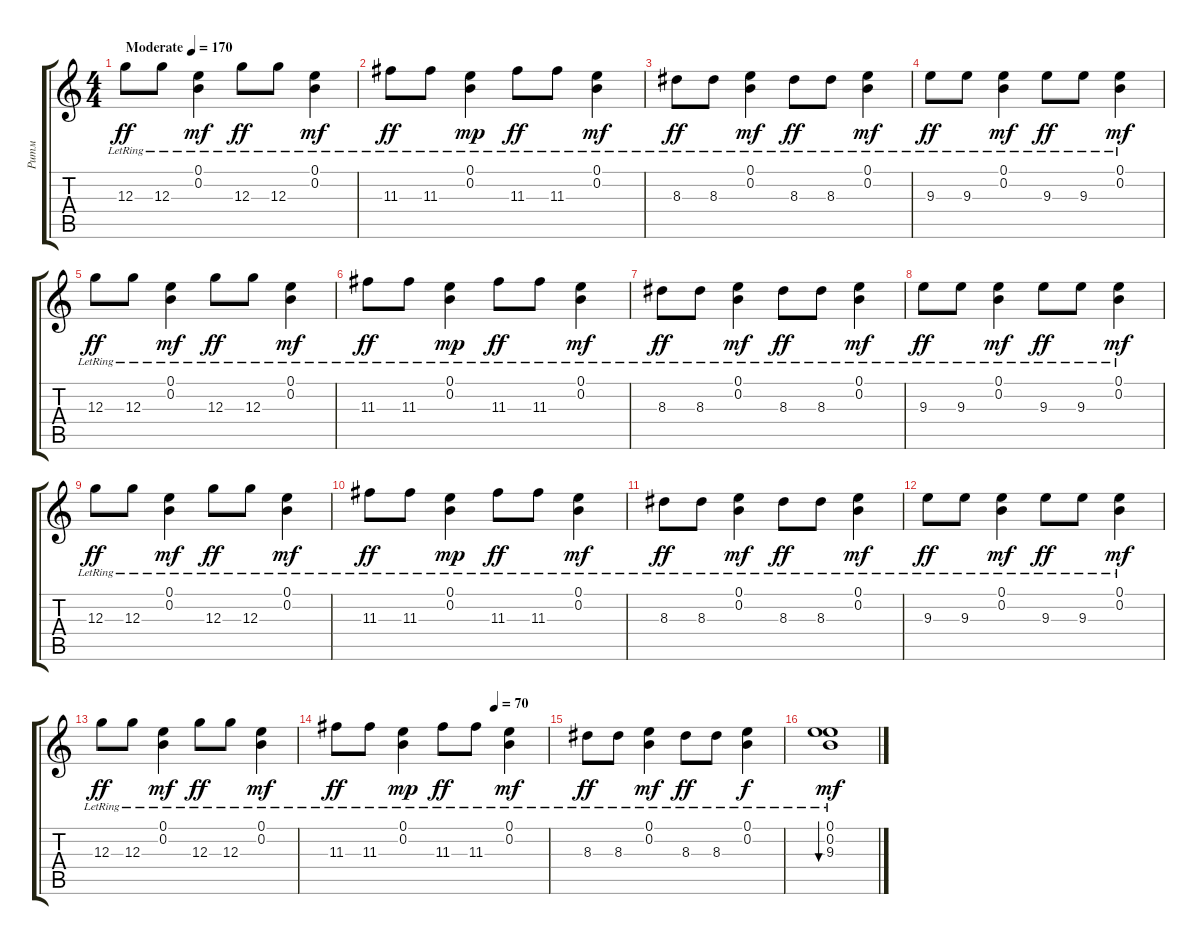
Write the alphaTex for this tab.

\track ("Ритм " "Ритм ") {instrument electricguitarclean}
\staff {score tabs}
\tuning (E4 B3 G3 D3 A2 E2) {hide}
\ts (4 4)
\tempo (170 "Moderate")
\clef g2
\ks c
12.3{lr}.8{dy ff instrument electricguitarclean} 12.3{lr}.8 (0.1{lr} 0.2{lr}).4{dy mf} 12.3{lr}.8{dy ff} 12.3{lr}.8 (0.1{lr} 0.2{lr}).4{dy mf} |
11.3{lr}.8{dy ff} 11.3{lr}.8 (0.1{lr} 0.2{lr}).4{dy mp} 11.3{lr}.8{dy ff} 11.3{lr}.8 (0.1{lr} 0.2{lr}).4{dy mf} |
8.3{lr}.8{dy ff} 8.3{lr}.8 (0.1{lr} 0.2{lr}).4{dy mf} 8.3{lr}.8{dy ff} 8.3{lr}.8 (0.1{lr} 0.2{lr}).4{dy mf} |
9.3{lr}.8{dy ff} 9.3{lr}.8 (0.1{lr} 0.2{lr}).4{dy mf} 9.3{lr}.8{dy ff} 9.3{lr}.8 (0.1{lr} 0.2{lr}).4{dy mf} |
12.3{lr}.8{dy ff} 12.3{lr}.8 (0.1{lr} 0.2{lr}).4{dy mf} 12.3{lr}.8{dy ff} 12.3{lr}.8 (0.1{lr} 0.2{lr}).4{dy mf} |
11.3{lr}.8{dy ff} 11.3{lr}.8 (0.1{lr} 0.2{lr}).4{dy mp} 11.3{lr}.8{dy ff} 11.3{lr}.8 (0.1{lr} 0.2{lr}).4{dy mf} |
8.3{lr}.8{dy ff} 8.3{lr}.8 (0.1{lr} 0.2{lr}).4{dy mf} 8.3{lr}.8{dy ff} 8.3{lr}.8 (0.1{lr} 0.2{lr}).4{dy mf} |
9.3{lr}.8{dy ff} 9.3{lr}.8 (0.1{lr} 0.2{lr}).4{dy mf} 9.3{lr}.8{dy ff} 9.3{lr}.8 (0.1{lr} 0.2{lr}).4{dy mf} |
12.3{lr}.8{dy ff} 12.3{lr}.8 (0.1{lr} 0.2{lr}).4{dy mf} 12.3{lr}.8{dy ff} 12.3{lr}.8 (0.1{lr} 0.2{lr}).4{dy mf} |
11.3{lr}.8{dy ff} 11.3{lr}.8 (0.1{lr} 0.2{lr}).4{dy mp} 11.3{lr}.8{dy ff} 11.3{lr}.8 (0.1{lr} 0.2{lr}).4{dy mf} |
8.3{lr}.8{dy ff} 8.3{lr}.8 (0.1{lr} 0.2{lr}).4{dy mf} 8.3{lr}.8{dy ff} 8.3{lr}.8 (0.1{lr} 0.2{lr}).4{dy mf} |
9.3{lr}.8{dy ff} 9.3{lr}.8 (0.1{lr} 0.2{lr}).4{dy mf} 9.3{lr}.8{dy ff} 9.3{lr}.8 (0.1{lr} 0.2{lr}).4{dy mf} |
12.3{lr}.8{dy ff} 12.3{lr}.8 (0.1{lr} 0.2{lr}).4{dy mf} 12.3{lr}.8{dy ff} 12.3{lr}.8 (0.1{lr} 0.2{lr}).4{dy mf} |
\tempo (70 0.75)
11.3{lr}.8{dy ff} 11.3{lr}.8 (0.1{lr} 0.2{lr}).4{dy mp} 11.3{lr}.8{dy ff} 11.3{lr}.8 (0.1{lr} 0.2{lr}).4{dy mf} |
8.3{lr}.8{dy ff} 8.3{lr}.8 (0.1{lr} 0.2{lr}).4{dy mf} 8.3{lr}.8{dy ff} 8.3{lr}.8 (0.1{lr} 0.2{lr}).4{dy f} |
(0.1{lr} 0.2{lr} 9.3).1{bu 240 dy mf volume 16 balance 16}
